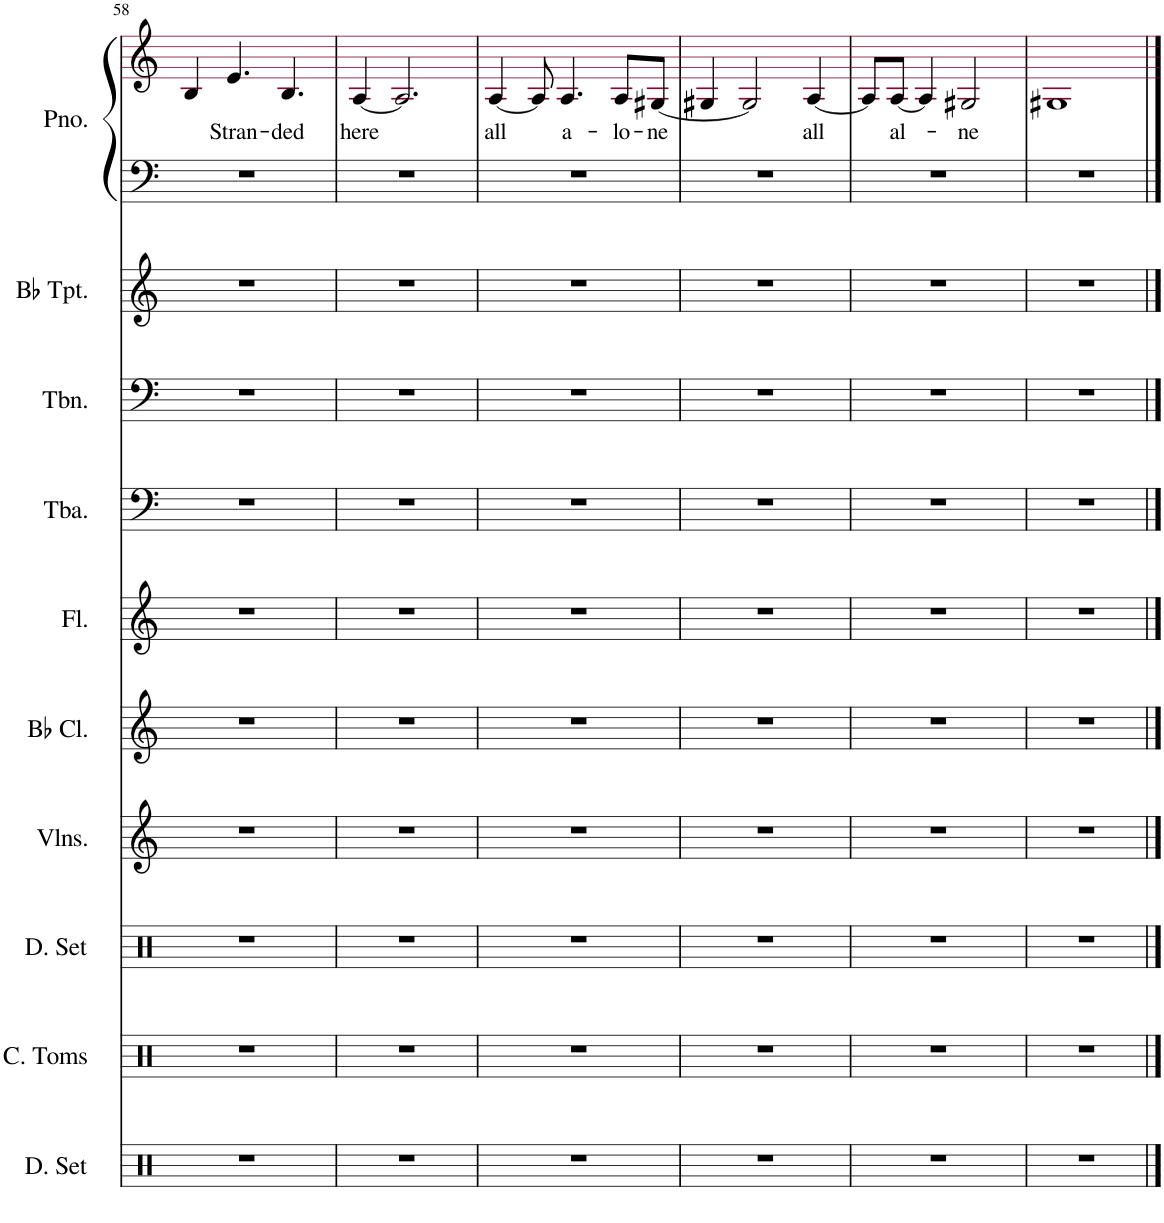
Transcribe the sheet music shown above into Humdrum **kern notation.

**kern	**kern	**kern	**kern	**kern	**kern	**kern	**kern	**kern	**kern	**kern	**text
*part10	*part9	*part8	*part7	*part6	*part5	*part4	*part3	*part2	*part1	*part1	*part1
*staff11	*staff10	*staff9	*staff8	*staff7	*staff6	*staff5	*staff4	*staff3	*staff2	*staff1	*staff1
*I"Drumset	*I"Concert Toms	*I"Drumset	*I"Violins	*I"Bb Clarinet	*I"Flute	*I"Tuba	*I"Trombone	*I"Bb Trumpet	*I"Piano	*	*
*I'D. Set	*I'C. Toms	*I'D. Set	*I'Vlns.	*I'Bb Cl.	*I'Fl.	*I'Tba.	*I'Tbn.	*I'Bb Tpt.	*I'Pno.	*	*
!!LO:PB:g=z
*clefX	*clefX	*clefX	*clefG2	*clefG2	*clefG2	*clefF4	*clefF4	*clefG2	*clefF4	*clefG2	*
*	*	*	*	*ITrd1c2	*	*	*	*ITrd1c2	*	*	*
*k[]	*k[]	*k[]	*k[]	*k[]	*k[]	*k[]	*k[]	*k[]	*k[]	*k[]	*
*M4/4	*M4/4	*M4/4	*M4/4	*M4/4	*M4/4	*M4/4	*M4/4	*M4/4	*M4/4	*M4/4	*
=58	=58	=58	=58	=58	=58	=58	=58	=58	=58	=58	=58
1r	1r	1r	1r	1r	1r	1r	1r	1r	1r	4B/	.
!	!	!	!	!	!	!	!	!	!	!	!LO:LY:b
.	.	.	.	.	.	.	.	.	.	4.e/	Stran-
!	!	!	!	!	!	!	!	!	!	!	!LO:LY:b
.	.	.	.	.	.	.	.	.	.	4.B/	-ded
=59	=59	=59	=59	=59	=59	=59	=59	=59	=59	=59	=59
!	!	!	!	!	!	!	!	!	!	!	!LO:LY:b
1r	1r	1r	1r	1r	1r	1r	1r	1r	1r	[4A/	here
.	.	.	.	.	.	.	.	.	.	2.A/]	.
=60	=60	=60	=60	=60	=60	=60	=60	=60	=60	=60	=60
!	!	!	!	!	!	!	!	!	!	!	!LO:LY:b
1r	1r	1r	1r	1r	1r	1r	1r	1r	1r	[4A/	all
.	.	.	.	.	.	.	.	.	.	8A/]	.
!	!	!	!	!	!	!	!	!	!	!	!LO:LY:b
.	.	.	.	.	.	.	.	.	.	4.A/	a-
!	!	!	!	!	!	!	!	!	!	!	!LO:LY:b
.	.	.	.	.	.	.	.	.	.	8A/L	-lo-
!	!	!	!	!	!	!	!	!	!	!	!LO:LY:b
.	.	.	.	.	.	.	.	.	.	[8G#X/J	-ne
=61	=61	=61	=61	=61	=61	=61	=61	=61	=61	=61	=61
1r	1r	1r	1r	1r	1r	1r	1r	1r	1r	4G#X/	.
.	.	.	.	.	.	.	.	.	.	2G#/]	.
!	!	!	!	!	!	!	!	!	!	!	!LO:LY:b
.	.	.	.	.	.	.	.	.	.	[4A/	all
=62	=62	=62	=62	=62	=62	=62	=62	=62	=62	=62	=62
1r	1r	1r	1r	1r	1r	1r	1r	1r	1r	8A/L]	.
!	!	!	!	!	!	!	!	!	!	!	!LO:LY:b
.	.	.	.	.	.	.	.	.	.	[8A/J	al-
.	.	.	.	.	.	.	.	.	.	4A/]	.
!	!	!	!	!	!	!	!	!	!	!	!LO:LY:b
.	.	.	.	.	.	.	.	.	.	2G#X/	-ne
=63	=63	=63	=63	=63	=63	=63	=63	=63	=63	=63	=63
1r	1r	1r	1r	1r	1r	1r	1r	1r	1r	1G#X	.
==	==	==	==	==	==	==	==	==	==	==	==
*-	*-	*-	*-	*-	*-	*-	*-	*-	*-	*-	*-
